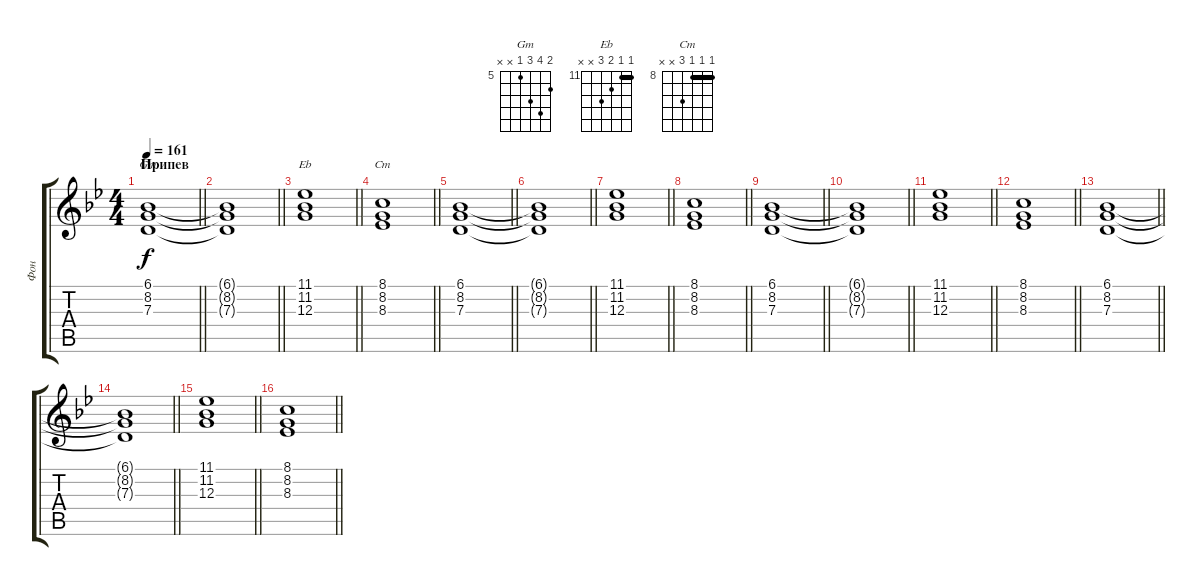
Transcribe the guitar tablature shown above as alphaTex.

\track ("Фон" "Фон") {instrument pad2warm}
\staff {score tabs}
\tuning (E4 B3 G3 D3 A2 E2) {hide}
\chord ("Gm" 6 8 7 5 x x) {firstfret 5}
\chord ("Eb" 11 11 12 13 x x) {firstfret 11 barre 11}
\chord ("Cm" 8 8 8 10 x x) {firstfret 8 barre 8}
\ts (4 4)
\section ("" "Припев")
\tempo 161
\clef g2
\barLineRight lightlight
\ks gminor
(6.1 8.2 7.3).1{ch "Gm" dy f} |
\barLineRight lightlight
(6.1{t} 8.2{t} 7.3{t}).1 |
\barLineRight lightlight
(11.1 11.2 12.3).1{ch "Eb"} |
\barLineRight lightlight
(8.1 8.2 8.3).1{ch "Cm"} |
\barLineRight lightlight
(6.1 8.2 7.3).1 |
\barLineRight lightlight
(6.1{t} 8.2{t} 7.3{t}).1 |
\barLineRight lightlight
(11.1 11.2 12.3).1 |
\barLineRight lightlight
(8.1 8.2 8.3).1 |
\barLineRight lightlight
(6.1 8.2 7.3).1 |
\barLineRight lightlight
(6.1{t} 8.2{t} 7.3{t}).1 |
\barLineRight lightlight
(11.1 11.2 12.3).1 |
\barLineRight lightlight
(8.1 8.2 8.3).1 |
\barLineRight lightlight
(6.1 8.2 7.3).1 |
\barLineRight lightlight
(6.1{t} 8.2{t} 7.3{t}).1 |
\barLineRight lightlight
(11.1 11.2 12.3).1 |
\barLineRight lightlight
(8.1 8.2 8.3).1
